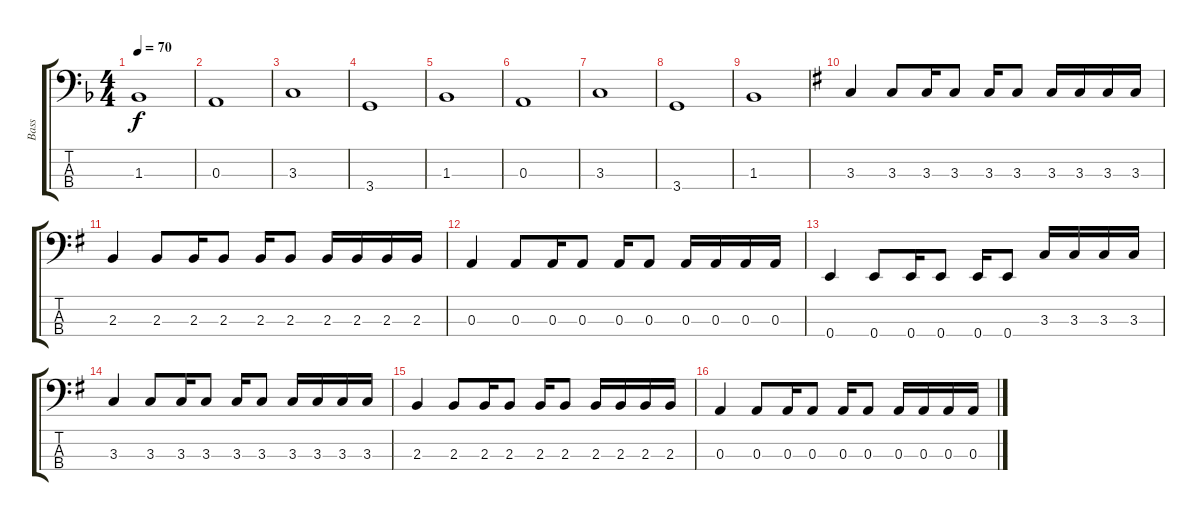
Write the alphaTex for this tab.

\track ("Bass" "Bass") {instrument electricbasspick}
\staff {score tabs}
\tuning (G2 D2 A1 E1) {hide}
\ts (4 4)
\tempo 70
\clef f4
\ks dminor
1.3.1{dy f} |
0.3.1 |
3.3.1 |
3.4.1 |
1.3.1 |
0.3.1 |
3.3.1 |
3.4.1 |
1.3.1 |
\ks eminor
3.3.4 3.3.8 3.3.16 3.3.8 3.3.16 3.3.8 3.3.16 3.3.16 3.3.16 3.3.16 |
2.3.4 2.3.8 2.3.16 2.3.8 2.3.16 2.3.8 2.3.16 2.3.16 2.3.16 2.3.16 |
0.3.4 0.3.8 0.3.16 0.3.8 0.3.16 0.3.8 0.3.16 0.3.16 0.3.16 0.3.16 |
0.4.4 0.4.8 0.4.16 0.4.8 0.4.16 0.4.8 3.3.16 3.3.16 3.3.16 3.3.16 |
3.3.4 3.3.8 3.3.16 3.3.8 3.3.16 3.3.8 3.3.16 3.3.16 3.3.16 3.3.16 |
2.3.4 2.3.8 2.3.16 2.3.8 2.3.16 2.3.8 2.3.16 2.3.16 2.3.16 2.3.16 |
0.3.4 0.3.8 0.3.16 0.3.8 0.3.16 0.3.8 0.3.16 0.3.16 0.3.16 0.3.16
